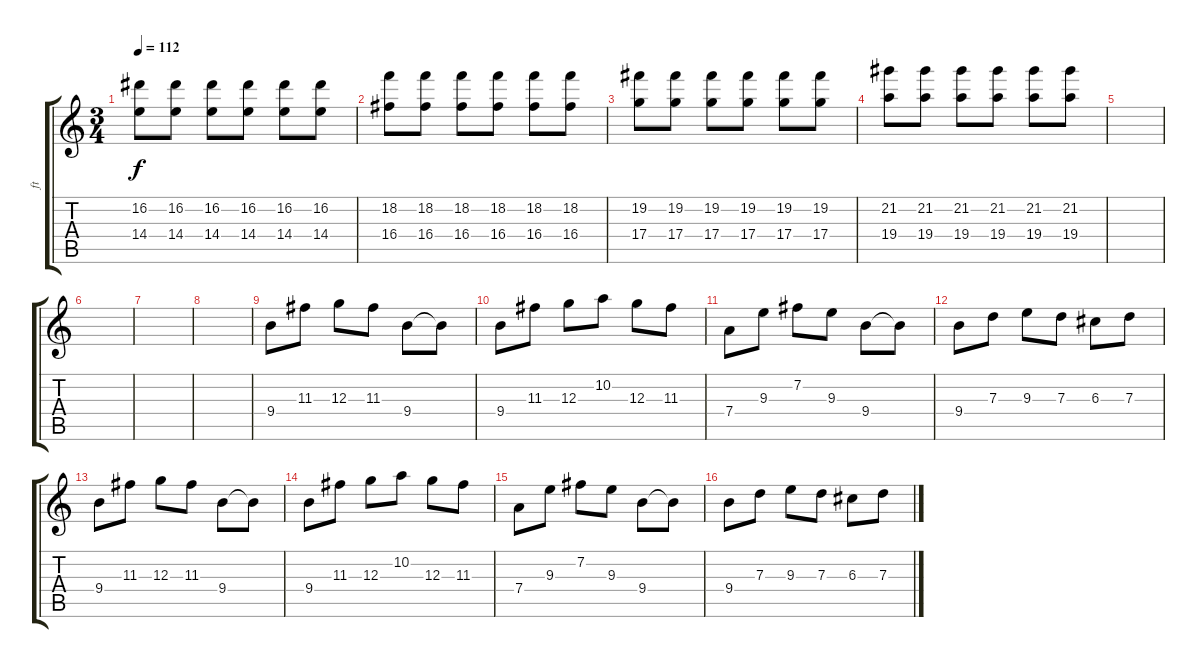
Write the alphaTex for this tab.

\track ("ft" "ft") {instrument distortionguitar}
\staff {score tabs}
\tuning (E4 B3 G3 D3 A2 D2) {hide}
\ts (3 4)
\tempo 112
\clef g2
\ks c
(16.2 14.4).8{dy f} (16.2 14.4).8 (16.2 14.4).8 (16.2 14.4).8 (16.2 14.4).8 (16.2 14.4).8 |
(18.2 16.4).8 (18.2 16.4).8 (18.2 16.4).8 (18.2 16.4).8 (18.2 16.4).8 (18.2 16.4).8 |
(19.2 17.4).8 (19.2 17.4).8 (19.2 17.4).8 (19.2 17.4).8 (19.2 17.4).8 (19.2 17.4).8 |
(21.2 19.4).8 (21.2 19.4).8 (21.2 19.4).8 (21.2 19.4).8 (21.2 19.4).8 (21.2 19.4).8 |
|
|
|
|
9.4.8 11.3.8 12.3.8 11.3.8 9.4.8 9.4{t}.8 |
9.4.8 11.3.8 12.3.8 10.2.8 12.3.8 11.3.8 |
7.4.8 9.3.8 7.2.8 9.3.8 9.4.8 9.4{t}.8 |
9.4.8 7.3.8 9.3.8 7.3.8 6.3.8 7.3.8 |
9.4.8 11.3.8 12.3.8 11.3.8 9.4.8 9.4{t}.8 |
9.4.8 11.3.8 12.3.8 10.2.8 12.3.8 11.3.8 |
7.4.8 9.3.8 7.2.8 9.3.8 9.4.8 9.4{t}.8 |
9.4.8 7.3.8 9.3.8 7.3.8 6.3.8 7.3.8
